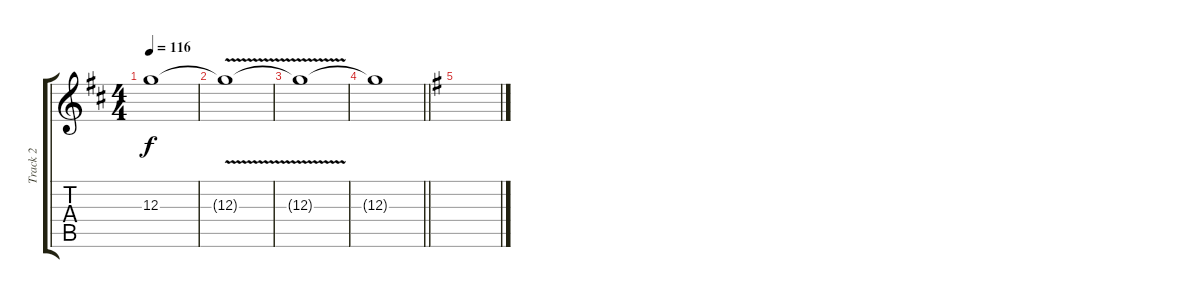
\track ("Track 2" "Track 2") {instrument distortionguitar}
\staff {score tabs}
\tuning (E4 B3 G3 D3 A2 E2) {hide}
\ts (4 4)
\tempo 116
\clef g2
\ks d
12.3.1{dy f} |
12.3{v t}.1 |
12.3{t}.1 |
\barLineRight lightlight
12.3{t}.1 |
\ks g
